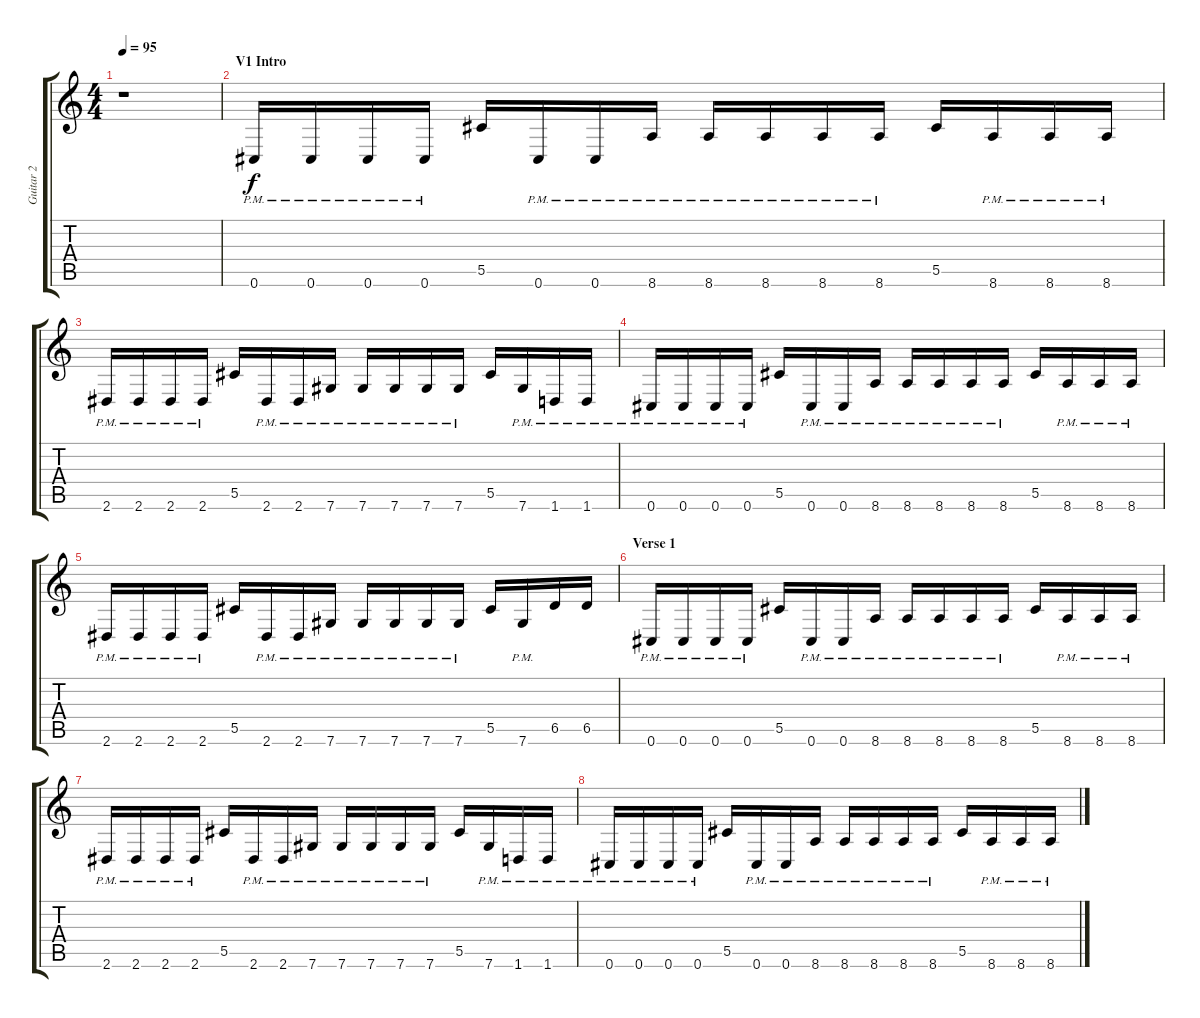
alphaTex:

\track ("Guitar 2" "Guitar 2") {instrument distortionguitar}
\staff {score tabs}
\tuning (Eb4 Bb3 Gb3 Db3 Ab2 Db2) {hide}
\ts (4 4)
\tempo 95
\clef g2
\ks c
r.1{dy f instrument distortionguitar} |
\section ("" "V1 Intro")
0.6{pm}.16{instrument overdrivenguitar} 0.6{pm}.16 0.6{pm}.16 0.6{pm}.16 5.5.16 0.6{pm}.16 0.6{pm}.16 8.6{pm}.16 8.6{pm}.16 8.6{pm}.16 8.6{pm}.16 8.6{pm}.16 5.5.16 8.6{pm}.16 8.6{pm}.16 8.6{pm}.16 |
2.6{pm}.16 2.6{pm}.16 2.6{pm}.16 2.6{pm}.16 5.5.16 2.6{pm}.16 2.6{pm}.16 7.6{pm}.16 7.6{pm}.16 7.6{pm}.16 7.6{pm}.16 7.6{pm}.16 5.5.16 7.6{pm}.16 1.6{pm}.16 1.6{pm}.16 |
0.6{pm}.16 0.6{pm}.16 0.6{pm}.16 0.6{pm}.16 5.5.16 0.6{pm}.16 0.6{pm}.16 8.6{pm}.16 8.6{pm}.16 8.6{pm}.16 8.6{pm}.16 8.6{pm}.16 5.5.16 8.6{pm}.16 8.6{pm}.16 8.6{pm}.16 |
2.6{pm}.16{instrument distortionguitar} 2.6{pm}.16 2.6{pm}.16 2.6{pm}.16 5.5.16 2.6{pm}.16 2.6{pm}.16 7.6{pm}.16 7.6{pm}.16 7.6{pm}.16 7.6{pm}.16 7.6{pm}.16 5.5.16 7.6{pm}.16 6.5.16 6.5.16 |
\section ("" "Verse 1")
0.6{pm}.16 0.6{pm}.16 0.6{pm}.16 0.6{pm}.16 5.5.16 0.6{pm}.16 0.6{pm}.16 8.6{pm}.16 8.6{pm}.16 8.6{pm}.16 8.6{pm}.16 8.6{pm}.16 5.5.16 8.6{pm}.16 8.6{pm}.16 8.6{pm}.16 |
2.6{pm}.16 2.6{pm}.16 2.6{pm}.16 2.6{pm}.16 5.5.16 2.6{pm}.16 2.6{pm}.16 7.6{pm}.16 7.6{pm}.16 7.6{pm}.16 7.6{pm}.16 7.6{pm}.16 5.5.16 7.6{pm}.16 1.6{pm}.16 1.6{pm}.16 |
0.6{pm}.16 0.6{pm}.16 0.6{pm}.16 0.6{pm}.16 5.5.16 0.6{pm}.16 0.6{pm}.16 8.6{pm}.16 8.6{pm}.16 8.6{pm}.16 8.6{pm}.16 8.6{pm}.16 5.5.16 8.6{pm}.16 8.6{pm}.16 8.6{pm}.16
